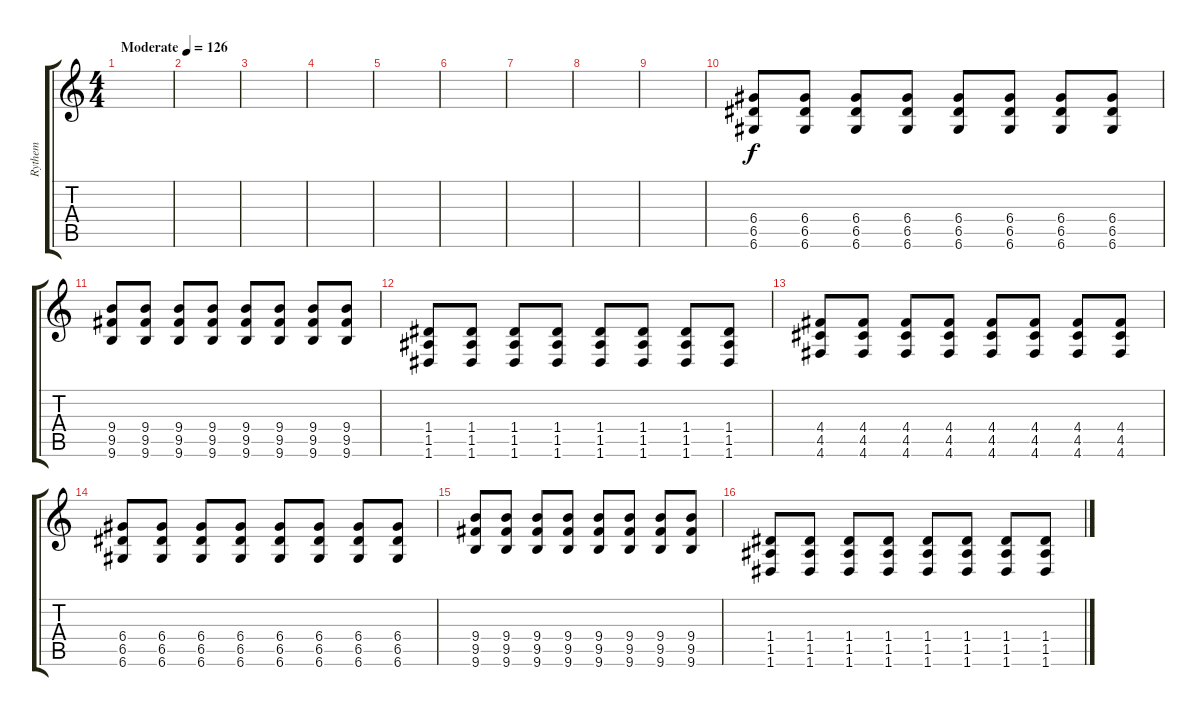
\track ("Rythem" "Rythem") {instrument overdrivenguitar}
\staff {score tabs}
\tuning (E4 B3 G3 D3 A2 D2) {hide}
\ts (4 4)
\tempo (126 "Moderate")
\clef g2
\ks c
|
|
|
|
|
|
|
|
|
(6.4 6.5 6.6).8 (6.4 6.5 6.6).8 (6.4 6.5 6.6).8 (6.4 6.5 6.6).8 (6.4 6.5 6.6).8 (6.4 6.5 6.6).8 (6.4 6.5 6.6).8 (6.4 6.5 6.6).8 |
(9.4 9.5 9.6).8 (9.4 9.5 9.6).8 (9.4 9.5 9.6).8 (9.4 9.5 9.6).8 (9.4 9.5 9.6).8 (9.4 9.5 9.6).8 (9.4 9.5 9.6).8 (9.4 9.5 9.6).8 |
(1.4 1.5 1.6).8 (1.4 1.5 1.6).8 (1.4 1.5 1.6).8 (1.4 1.5 1.6).8 (1.4 1.5 1.6).8 (1.4 1.5 1.6).8 (1.4 1.5 1.6).8 (1.4 1.5 1.6).8 |
(4.4 4.5 4.6).8 (4.4 4.5 4.6).8 (4.4 4.5 4.6).8 (4.4 4.5 4.6).8 (4.4 4.5 4.6).8 (4.4 4.5 4.6).8 (4.4 4.5 4.6).8 (4.4 4.5 4.6).8 |
(6.4 6.5 6.6).8 (6.4 6.5 6.6).8 (6.4 6.5 6.6).8 (6.4 6.5 6.6).8 (6.4 6.5 6.6).8 (6.4 6.5 6.6).8 (6.4 6.5 6.6).8 (6.4 6.5 6.6).8 |
(9.4 9.5 9.6).8 (9.4 9.5 9.6).8 (9.4 9.5 9.6).8 (9.4 9.5 9.6).8 (9.4 9.5 9.6).8 (9.4 9.5 9.6).8 (9.4 9.5 9.6).8 (9.4 9.5 9.6).8 |
(1.4 1.5 1.6).8 (1.4 1.5 1.6).8 (1.4 1.5 1.6).8 (1.4 1.5 1.6).8 (1.4 1.5 1.6).8 (1.4 1.5 1.6).8 (1.4 1.5 1.6).8 (1.4 1.5 1.6).8
